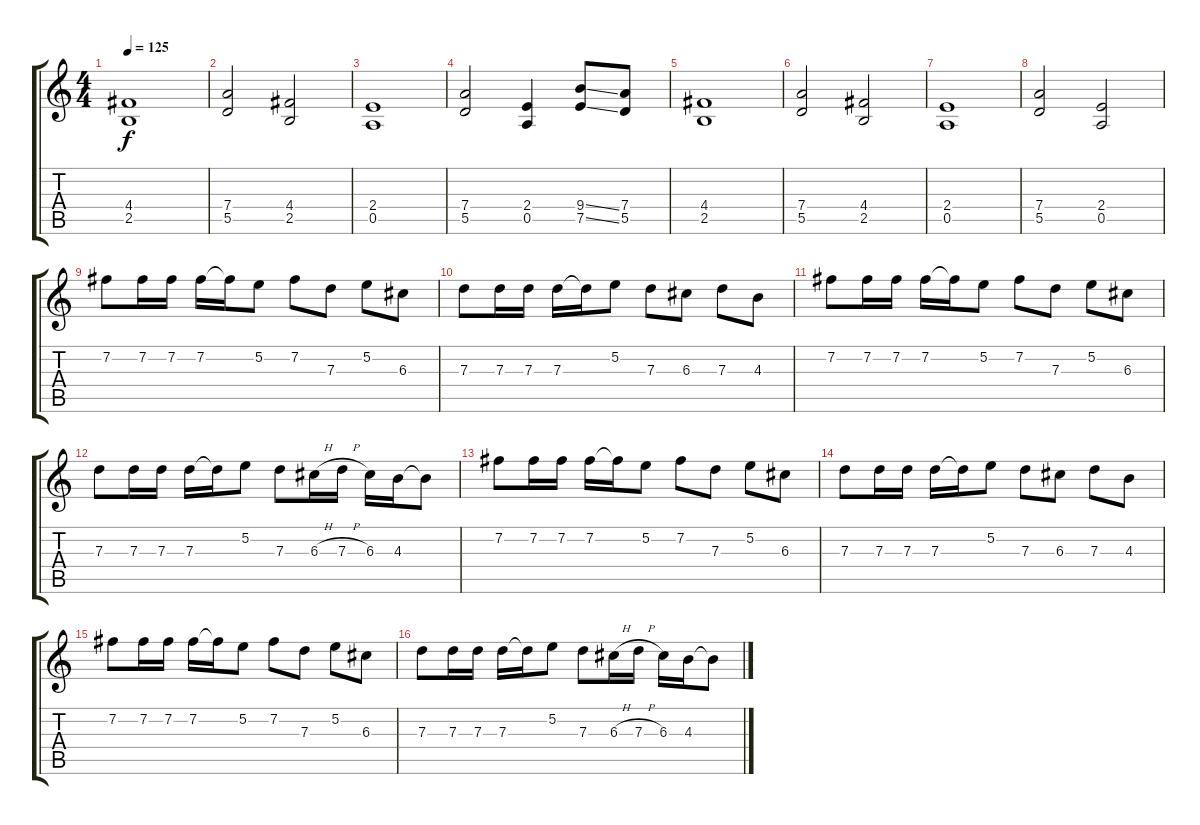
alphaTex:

\track "" {instrument overdrivenguitar}
\staff {score tabs}
\tuning (E4 B3 G3 D3 A2 E2) {hide}
\ts (4 4)
\tempo 125
\clef g2
\ks c
(4.4 2.5).1{dy f} |
(7.4 5.5).2 (4.4 2.5).2 |
(2.4 0.5).1 |
(7.4 5.5).2 (2.4 0.5).4 (9.4{ss} 7.5{ss}).8 (7.4 5.5).8 |
(4.4 2.5).1 |
(7.4 5.5).2 (4.4 2.5).2 |
(2.4 0.5).1 |
(7.4 5.5).2 (2.4 0.5).2 |
7.2.8 7.2.16 7.2.16 7.2.16 7.2{t}.16 5.2.8 7.2.8 7.3.8 5.2.8 6.3.8 |
7.3.8 7.3.16 7.3.16 7.3.16 7.3{t}.16 5.2.8 7.3.8 6.3.8 7.3.8 4.3.8 |
7.2.8 7.2.16 7.2.16 7.2.16 7.2{t}.16 5.2.8 7.2.8 7.3.8 5.2.8 6.3.8 |
7.3.8 7.3.16 7.3.16 7.3.16 7.3{t}.16 5.2.8 7.3.8 6.3{h}.16 7.3{h}.16 6.3.16 4.3.16 4.3{t}.8 |
7.2.8 7.2.16 7.2.16 7.2.16 7.2{t}.16 5.2.8 7.2.8 7.3.8 5.2.8 6.3.8 |
7.3.8 7.3.16 7.3.16 7.3.16 7.3{t}.16 5.2.8 7.3.8 6.3.8 7.3.8 4.3.8 |
7.2.8 7.2.16 7.2.16 7.2.16 7.2{t}.16 5.2.8 7.2.8 7.3.8 5.2.8 6.3.8 |
7.3.8 7.3.16 7.3.16 7.3.16 7.3{t}.16 5.2.8 7.3.8 6.3{h}.16 7.3{h}.16 6.3.16 4.3.16 4.3{t}.8
